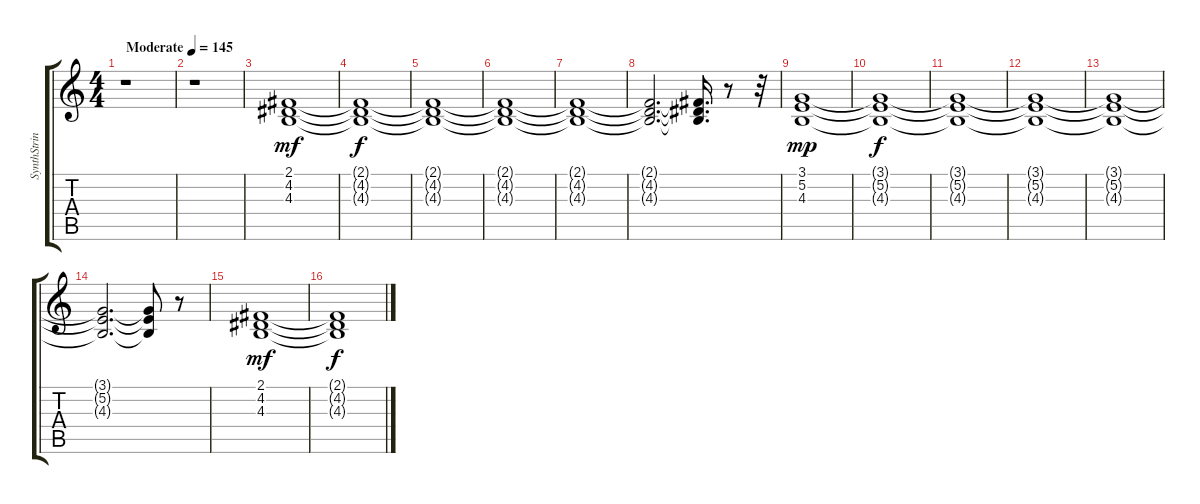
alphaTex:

\track ("SynthString 1" "SynthStrin") {instrument synthstrings1}
\staff {score tabs}
\tuning (E4 B3 G3 D3 A2 E2) {hide}
\ts (4 4)
\tempo (145 "Moderate")
\clef g2
\ks c
r.1{dy mf instrument synthstrings1} |
r.1 |
(2.1 4.2 4.3).1 |
(2.1{t} 4.2{t} 4.3{t}).1{dy f} |
(2.1{t} 4.2{t} 4.3{t}).1 |
(2.1{t} 4.2{t} 4.3{t}).1 |
(2.1{t} 4.2{t} 4.3{t}).1 |
(2.1{t} 4.2{t} 4.3{t}).2{d} (2.1{t} 4.2{t} 4.3{t}).16{d} r.8 r.32 |
(3.1 5.2 4.3).1{dy mp} |
(3.1{t} 5.2{t} 4.3{t}).1{dy f} |
(3.1{t} 5.2{t} 4.3{t}).1 |
(3.1{t} 5.2{t} 4.3{t}).1 |
(3.1{t} 5.2{t} 4.3{t}).1 |
(3.1{t} 5.2{t} 4.3{t}).2{d} (3.1{t} 5.2{t} 4.3{t}).8 r.8 |
(2.1 4.2 4.3).1{dy mf} |
(2.1{t} 4.2{t} 4.3{t}).1{dy f}
